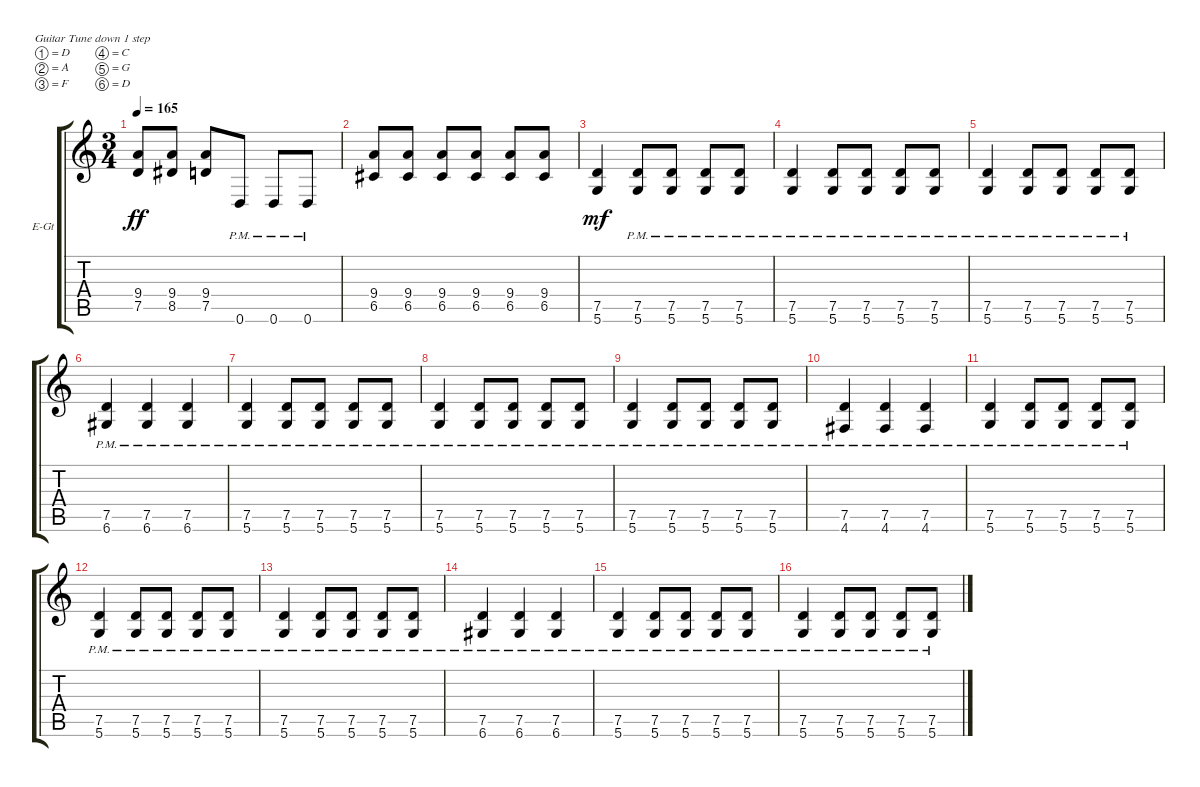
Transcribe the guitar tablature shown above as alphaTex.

\bracketExtendMode groupsimilarinstruments
\firstSystemTrackNameOrientation horizontal
\otherSystemsTrackNameOrientation horizontal
\track ("Kaleb - Rhythm" "E-Gt") {instrument distortionguitar}
\staff {score tabs}
\tuning (D4 A3 F3 C3 G2 D2)
\ts (3 4)
\tempo 165
\clef g2
\ks c
(7.5 9.4).8{dy ff} (8.5 9.4).8 (7.5 9.4).8 0.6{pm}.8 0.6{pm}.8 0.6{pm}.8 |
(9.4 6.5).8 (6.5 9.4).8 (6.5 9.4).8 (6.5 9.4).8 (6.5 9.4).8 (6.5 9.4).8 |
(5.6 7.5).4{dy mf} (5.6{pm} 7.5{pm}).8 (5.6{pm} 7.5{pm}).8 (5.6{pm} 7.5{pm}).8 (5.6{pm} 7.5{pm}).8 |
(5.6{pm} 7.5{pm}).4 (5.6{pm} 7.5{pm}).8 (5.6{pm} 7.5{pm}).8 (5.6{pm} 7.5{pm}).8 (5.6{pm} 7.5{pm}).8 |
(5.6{pm} 7.5{pm}).4 (5.6{pm} 7.5{pm}).8 (5.6{pm} 7.5{pm}).8 (5.6{pm} 7.5{pm}).8 (5.6{pm} 7.5{pm}).8 |
(6.6{pm} 7.5{pm}).4 (6.6{pm} 7.5{pm}).4 (6.6{pm} 7.5{pm}).4 |
(5.6{pm} 7.5{pm}).4 (5.6{pm} 7.5{pm}).8 (5.6{pm} 7.5{pm}).8 (5.6{pm} 7.5{pm}).8 (5.6{pm} 7.5{pm}).8 |
(5.6{pm} 7.5{pm}).4 (5.6{pm} 7.5{pm}).8 (5.6{pm} 7.5{pm}).8 (5.6{pm} 7.5{pm}).8 (5.6{pm} 7.5{pm}).8 |
(5.6{pm} 7.5{pm}).4 (5.6{pm} 7.5{pm}).8 (5.6{pm} 7.5{pm}).8 (5.6{pm} 7.5{pm}).8 (5.6{pm} 7.5{pm}).8 |
(4.6{pm} 7.5{pm}).4 (4.6{pm} 7.5{pm}).4 (4.6{pm} 7.5{pm}).4 |
(5.6{pm} 7.5{pm}).4 (5.6{pm} 7.5{pm}).8 (5.6{pm} 7.5{pm}).8 (5.6{pm} 7.5{pm}).8 (5.6{pm} 7.5{pm}).8 |
(5.6{pm} 7.5{pm}).4 (5.6{pm} 7.5{pm}).8 (5.6{pm} 7.5{pm}).8 (5.6{pm} 7.5{pm}).8 (5.6{pm} 7.5{pm}).8 |
(5.6{pm} 7.5{pm}).4 (5.6{pm} 7.5{pm}).8 (5.6{pm} 7.5{pm}).8 (5.6{pm} 7.5{pm}).8 (5.6{pm} 7.5{pm}).8 |
(6.6{pm} 7.5{pm}).4 (6.6{pm} 7.5{pm}).4 (6.6{pm} 7.5{pm}).4 |
(5.6{pm} 7.5{pm}).4 (5.6{pm} 7.5{pm}).8 (5.6{pm} 7.5{pm}).8 (5.6{pm} 7.5{pm}).8 (5.6{pm} 7.5{pm}).8 |
(5.6{pm} 7.5{pm}).4 (5.6{pm} 7.5{pm}).8 (5.6{pm} 7.5{pm}).8 (5.6{pm} 7.5{pm}).8 (5.6{pm} 7.5{pm}).8
